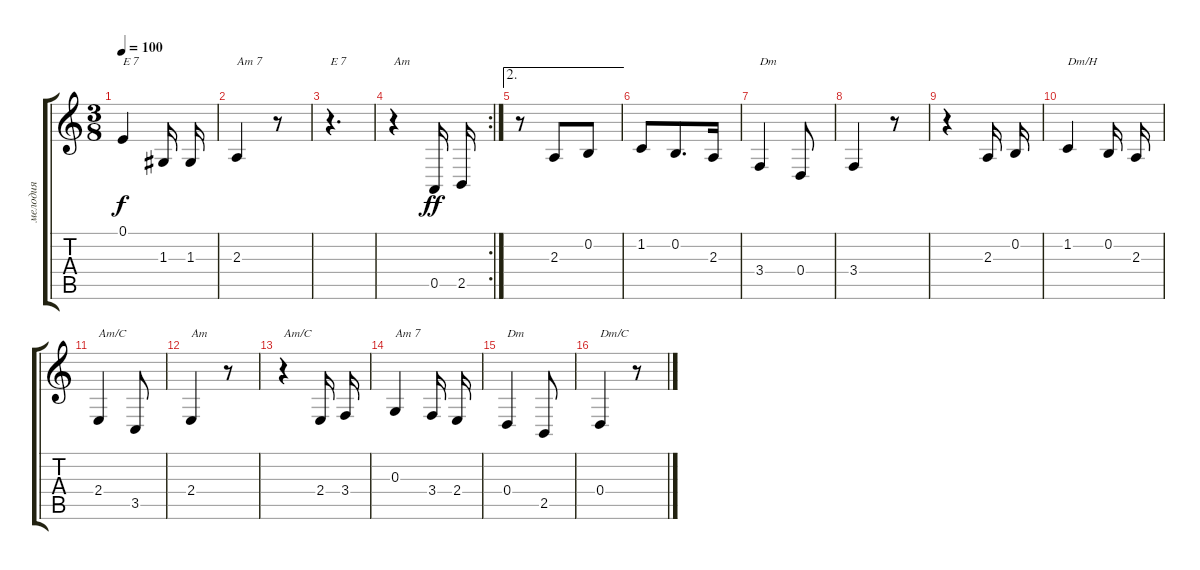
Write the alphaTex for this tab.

\track ("мелодия" "мелодия") {instrument accordion}
\staff {score tabs}
\tuning (E4 B3 G3 D3 A2 E2) {hide}
\ts (3 8)
\tempo 100
\clef g2
\ks aminor
0.1.4{txt "E 7" dy f} 1.3.16{beam split} 1.3.16 |
2.3.4{txt "Am 7"} r.8 |
r.4{d txt "E 7"} |
\rc 2
r.4{txt "Am"} 0.5.16{dy ff beam split} 2.5.16 |
\ae 2
r.8 2.3.8 0.2.8 |
1.2.8 0.2.8{d} 2.3.16 |
3.4.4{txt "Dm"} 0.4.8 |
3.4.4 r.8 |
r.4 2.3.16{beam split} 0.2.16 |
1.2.4{txt "Dm/H"} 0.2.16{beam split} 2.3.16 |
2.4.4{txt "Am/C"} 3.5.8 |
2.4.4{txt "Am"} r.8 |
r.4{txt "Am/C"} 2.4.16{beam split} 3.4.16 |
0.3.4{txt "Am 7"} 3.4.16{beam split} 2.4.16 |
0.4.4{txt "Dm"} 2.5.8 |
0.4.4{txt "Dm/C"} r.8
